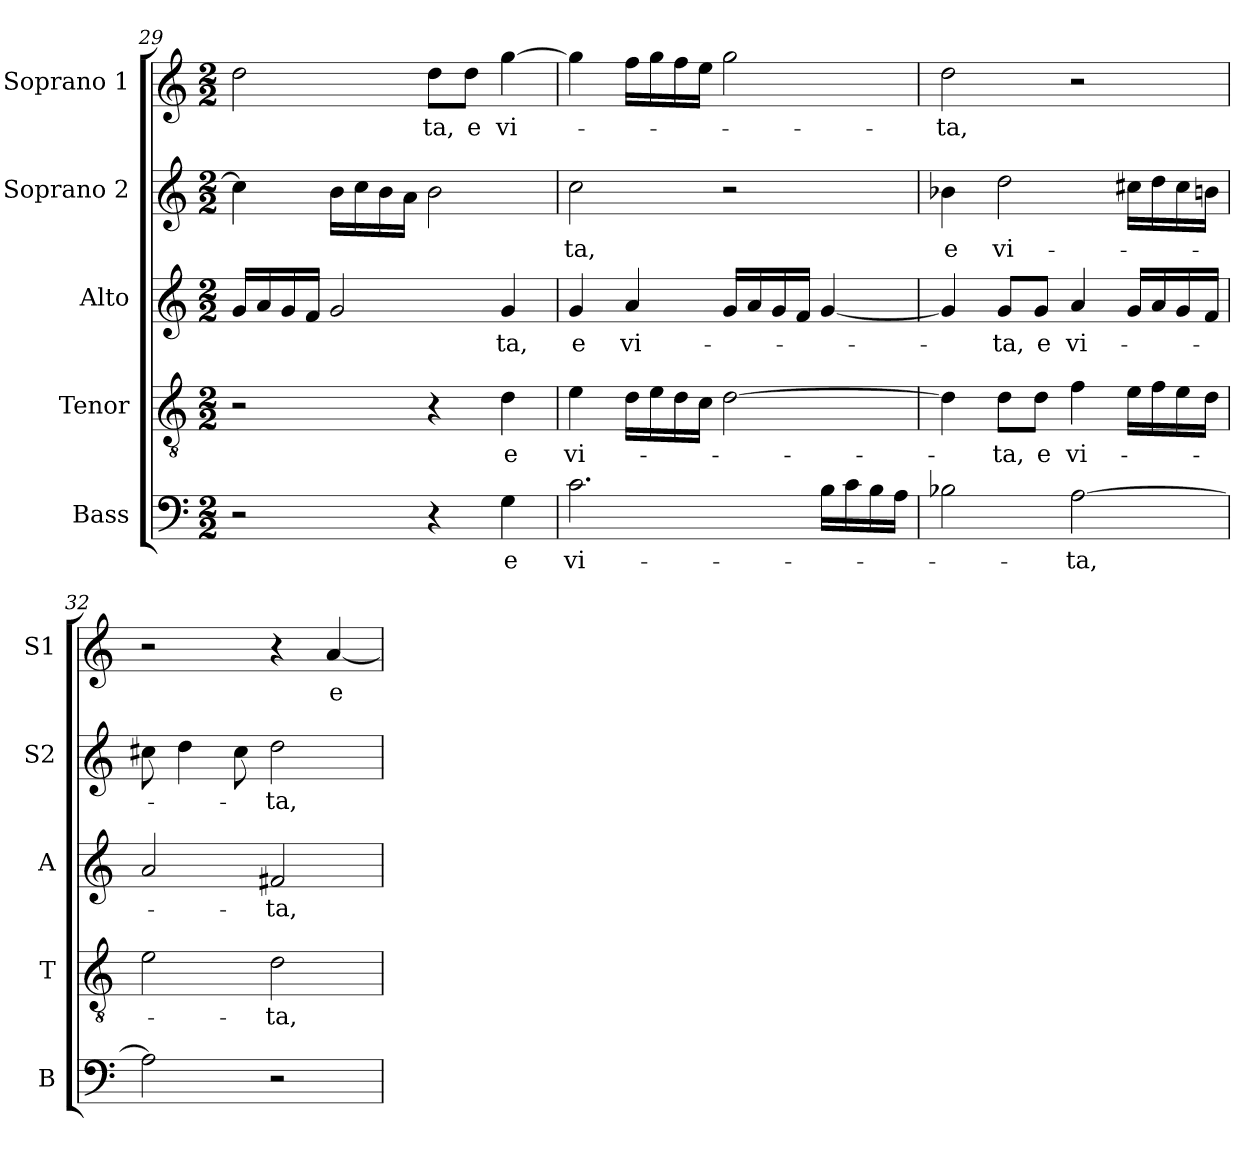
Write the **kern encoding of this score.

**kern	**text	**kern	**text	**kern	**text	**kern	**text	**kern	**text
*part5	*part5	*part4	*part4	*part3	*part3	*part2	*part2	*part1	*part1
*staff5	*staff5	*staff4	*staff4	*staff3	*staff3	*staff2	*staff2	*staff1	*staff1
*I"Bass	*	*I"Tenor	*	*I"Alto	*	*I"Soprano 2	*	*I"Soprano 1	*
*I'B	*	*I'T	*	*I'A	*	*I'S2	*	*I'S1	*
*clefF4	*	*clefGv2	*	*clefG2	*	*clefG2	*	*clefG2	*
*	*	*ITrd7c12	*	*	*	*	*	*	*
*k[]	*	*k[]	*	*k[]	*	*k[]	*	*k[]	*
*C:	*	*C:	*	*C:	*	*C:	*	*C:	*
*M2/2	*	*M2/2	*	*M2/2	*	*M2/2	*	*M2/2	*
=29	=29	=29	=29	=29	=29	=29	=29	=29	=29
2r	.	2r	.	16gi/LL	.	4cci\]	.	2ddi\	.
.	.	.	.	16ai/	.	.	.	.	.
.	.	.	.	16gi/	.	.	.	.	.
.	.	.	.	16fi/JJ	.	.	.	.	.
.	.	.	.	2gi/	.	16bi\LL	.	.	.
.	.	.	.	.	.	16cci\	.	.	.
.	.	.	.	.	.	16bi\	.	.	.
.	.	.	.	.	.	16ai\JJ	.	.	.
!	!	!	!	!	!	!	!	!	!LO:LY:b:color=#000000
4r	.	4r	.	.	.	2bi\	.	8ddi\L	-ta,
!	!	!	!	!	!	!	!	!	!LO:LY:b:color=#000000
.	.	.	.	.	.	.	.	8ddi\J	e
!	!LO:LY:b:color=#000000	!	!	!	!	!	!	!	!
!	!	!	!LO:LY:b:color=#000000	!	!	!	!	!	!
!	!	!	!	!	!LO:LY:b:color=#000000	!	!	!	!
!	!	!	!	!	!	!	!	!	!LO:LY:b:color=#000000
4Gi\	e	4Di\	e	4gi/	-ta,	.	.	[4ggi\	vi-
!!LO:PB:g=z
=30	=30	=30	=30	=30	=30	=30	=30	=30	=30
!	!LO:LY:b:color=#000000	!	!	!	!	!	!	!	!
!	!	!	!LO:LY:b:color=#000000	!	!	!	!	!	!
!	!	!	!	!	!LO:LY:b:color=#000000	!	!	!	!
!	!	!	!	!	!	!	!LO:LY:b:color=#000000	!	!
2.ci\	vi-	4Ei\	vi-	4gi/	e	2cci\	-ta,	4ggi\]	.
!	!	!	!	!	!LO:LY:b:color=#000000	!	!	!	!
.	.	16Di\LL	.	4ai/	vi-	.	.	16ffi\LL	.
.	.	16Ei\	.	.	.	.	.	16ggi\	.
.	.	16Di\	.	.	.	.	.	16ffi\	.
.	.	16Ci\JJ	.	.	.	.	.	16eei\JJ	.
.	.	[2Di\	.	16gi/LL	.	2r	.	2ggi\	.
.	.	.	.	16ai/	.	.	.	.	.
.	.	.	.	16gi/	.	.	.	.	.
.	.	.	.	16fi/JJ	.	.	.	.	.
16Bi\LL	.	.	.	[4gi/	.	.	.	.	.
16ci\	.	.	.	.	.	.	.	.	.
16Bi\	.	.	.	.	.	.	.	.	.
16Ai\JJ	.	.	.	.	.	.	.	.	.
=31	=31	=31	=31	=31	=31	=31	=31	=31	=31
!	!	!	!	!	!	!	!LO:LY:b:color=#000000	!	!
!	!	!	!	!	!	!	!	!	!LO:LY:b:color=#000000
2B-Xi\	.	4Di\]	.	4gi/]	.	4b-Xi\	e	2ddi\	-ta,
!	!	!	!LO:LY:b:color=#000000	!	!	!	!	!	!
!	!	!	!	!	!LO:LY:b:color=#000000	!	!	!	!
!	!	!	!	!	!	!	!LO:LY:b:color=#000000	!	!
.	.	8Di\L	-ta,	8gi/L	-ta,	2ddi\	vi-	.	.
!	!	!	!LO:LY:b:color=#000000	!	!	!	!	!	!
!	!	!	!	!	!LO:LY:b:color=#000000	!	!	!	!
.	.	8Di\J	e	8gi/J	e	.	.	.	.
!	!LO:LY:b:color=#000000	!	!	!	!	!	!	!	!
!	!	!	!LO:LY:b:color=#000000	!	!	!	!	!	!
!	!	!	!	!	!LO:LY:b:color=#000000	!	!	!	!
[2Ai\	-ta,	4Fi\	vi-	4ai/	vi-	.	.	2r	.
.	.	16Ei\LL	.	16gi/LL	.	16cc#Xi\LL	.	.	.
.	.	16Fi\	.	16ai/	.	16ddi\	.	.	.
.	.	16Ei\	.	16gi/	.	16cc#i\	.	.	.
.	.	16Di\JJ	.	16fi/JJ	.	16bni\JJ	.	.	.
=32	=32	=32	=32	=32	=32	=32	=32	=32	=32
2Ai\]	.	2Ei\	.	2ai/	.	8cc#Xi\	.	2r	.
.	.	.	.	.	.	4ddi\	.	.	.
.	.	.	.	.	.	8cc#i\	.	.	.
!	!	!	!LO:LY:b:color=#000000	!	!	!	!	!	!
!	!	!	!	!	!LO:LY:b:color=#000000	!	!	!	!
!	!	!	!	!	!	!	!LO:LY:b:color=#000000	!	!
2r	.	2Di\	-ta,	2f#Xi/	-ta,	2ddi\	-ta,	4r	.
!	!	!	!	!	!	!	!	!	!LO:LY:b:color=#000000
.	.	.	.	.	.	.	.	[4ai/	e
=	=	=	=	=	=	=	=	=	=
*-	*-	*-	*-	*-	*-	*-	*-	*-	*-
